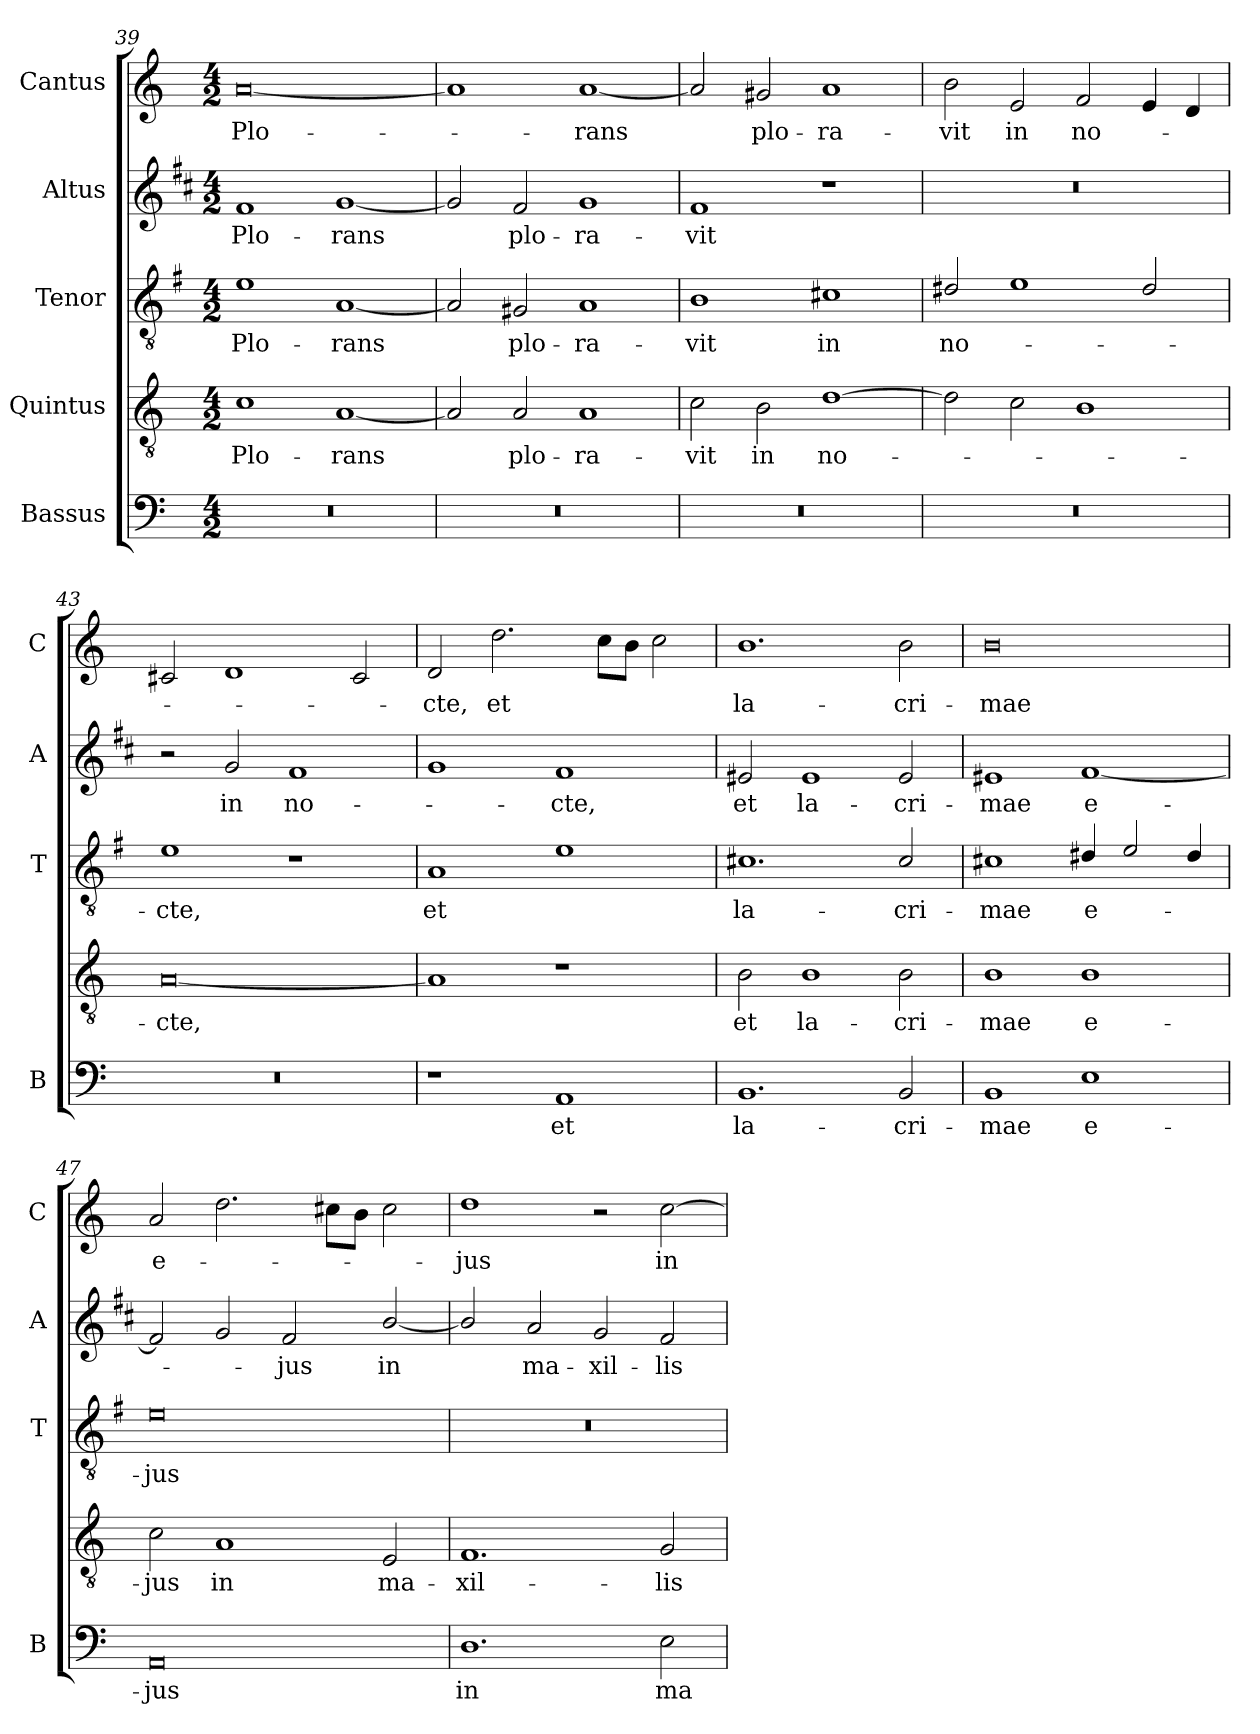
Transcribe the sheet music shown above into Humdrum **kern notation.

**kern	**text	**kern	**text	**kern	**text	**kern	**text	**kern	**text
*part5	*part5	*part4	*part4	*part3	*part3	*part2	*part2	*part1	*part1
*staff5	*staff5	*staff4	*staff4	*staff3	*staff3	*staff2	*staff2	*staff1	*staff1
*I"Bassus	*	*I"Quintus	*	*I"Tenor	*	*I"Altus	*	*I"Cantus	*
*I'B	*	*	*	*I'T	*	*I'A	*	*I'C	*
*clefF4	*	*clefGv2	*	*clefGv2	*	*clefG2	*	*clefG2	*
*	*	*	*	*ITrd4c7	*	*ITrd1c2	*	*	*
*k[]	*	*k[]	*	*k[]	*	*k[]	*	*k[]	*
*C:	*	*C:	*	*C:	*	*C:	*	*C:	*
*M4/2	*	*M4/2	*	*M4/2	*	*M4/2	*	*M4/2	*
=39	=39	=39	=39	=39	=39	=39	=39	=39	=39
!	!	!	!LO:LY:b	!	!LO:LY:b	!	!LO:LY:b	!	!LO:LY:b
0r	.	1c	Plo-	1A	Plo-	1e	Plo-	[0a	Plo-
!	!	!	!LO:LY:b	!	!LO:LY:b	!	!LO:LY:b	!	!
.	.	[1A	-rans	[1D	-rans	[1f	-rans	.	.
=40	=40	=40	=40	=40	=40	=40	=40	=40	=40
0r	.	2A/]	.	2D/]	.	2f/]	.	1a]	.
!	!	!	!LO:LY:b	!	!LO:LY:b	!	!LO:LY:b	!	!
.	.	2A/	plo-	2C#X/	plo-	2e/	plo-	.	.
!	!	!	!LO:LY:b	!	!LO:LY:b	!	!LO:LY:b	!	!LO:LY:b
.	.	1A	-ra-	1D	-ra-	1f	-ra-	[1a	-rans
!!LO:PB:g=z
=41	=41	=41	=41	=41	=41	=41	=41	=41	=41
!	!	!	!LO:LY:b	!	!LO:LY:b	!	!LO:LY:b	!	!
0r	.	2c\	-vit	1E	-vit	1e	-vit	2a/]	.
!	!	!	!LO:LY:b	!	!	!	!	!	!LO:LY:b
.	.	2B\	in	.	.	.	.	2g#X/	plo-
!	!	!	!LO:LY:b	!	!LO:LY:b	!	!	!	!LO:LY:b
.	.	[1d	no-	1F#X	in	1r	.	1a	-ra-
=42	=42	=42	=42	=42	=42	=42	=42	=42	=42
!	!	!	!	!	!LO:LY:b	!	!	!	!LO:LY:b
0r	.	2d\]	.	2G#X/	no-	0r	.	2b\	-vit
!	!	!	!	!	!	!	!	!	!LO:LY:b
.	.	2c\	.	1A	.	.	.	2e/	in
!	!	!	!	!	!	!	!	!	!LO:LY:b
.	.	1B	.	.	.	.	.	2f/	no-
.	.	.	.	2G#/	.	.	.	4e/	.
.	.	.	.	.	.	.	.	4d/	.
=43	=43	=43	=43	=43	=43	=43	=43	=43	=43
!	!	!	!LO:LY:b	!	!LO:LY:b	!	!	!	!
0r	.	[0A	-cte,	1A	-cte,	2r	.	2c#X/	.
!	!	!	!	!	!	!	!LO:LY:b	!	!
.	.	.	.	.	.	2f/	in	1d	.
!	!	!	!	!	!	!	!LO:LY:b	!	!
.	.	.	.	1r	.	1e	no-	.	.
.	.	.	.	.	.	.	.	2c#/	.
=44	=44	=44	=44	=44	=44	=44	=44	=44	=44
!	!	!	!	!	!LO:LY:b	!	!	!	!LO:LY:b
1r	.	1A]	.	1D	et	1f	.	2d/	-cte,
!	!	!	!	!	!	!	!	!	!LO:LY:b
.	.	.	.	.	.	.	.	2.dd\	et
!	!LO:LY:b	!	!	!	!	!	!LO:LY:b	!	!
1AA	et	1r	.	1A	.	1e	-cte,	.	.
.	.	.	.	.	.	.	.	8cc\L	.
.	.	.	.	.	.	.	.	8b\J	.
.	.	.	.	.	.	.	.	2cc\	.
=45	=45	=45	=45	=45	=45	=45	=45	=45	=45
!	!LO:LY:b	!	!LO:LY:b	!	!LO:LY:b	!	!LO:LY:b	!	!LO:LY:b
1.BB	la-	2B\	et	1.F#X	la-	2d#X/	et	1.b	la-
!	!	!	!LO:LY:b	!	!	!	!LO:LY:b	!	!
.	.	1B	la-	.	.	1d#	la-	.	.
!	!LO:LY:b	!	!LO:LY:b	!	!LO:LY:b	!	!LO:LY:b	!	!LO:LY:b
2BB/	-cri-	2B\	-cri-	2F#/	-cri-	2d#/	-cri-	2b\	-cri-
!!LO:LB:g=z
=46	=46	=46	=46	=46	=46	=46	=46	=46	=46
!	!LO:LY:b	!	!LO:LY:b	!	!LO:LY:b	!	!LO:LY:b	!	!LO:LY:b
1BB	-mae	1B	-mae	1F#X	-mae	1d#X	-mae	0b	-mae
!	!LO:LY:b	!	!LO:LY:b	!	!LO:LY:b	!	!LO:LY:b	!	!
1E	e-	1B	e-	4G#X/	e-	[1e	e-	.	.
.	.	.	.	2A/	.	.	.	.	.
.	.	.	.	4G#/	.	.	.	.	.
=47	=47	=47	=47	=47	=47	=47	=47	=47	=47
!	!LO:LY:b	!	!LO:LY:b	!	!LO:LY:b	!	!	!	!LO:LY:b
0AA	-jus	2c\	-jus	0A	-jus	2e/]	.	2a/	e-
!	!	!	!LO:LY:b	!	!	!	!	!	!
.	.	1A	in	.	.	2f/	.	2.dd\	.
!	!	!	!	!	!	!	!LO:LY:b	!	!
.	.	.	.	.	.	2e/	-jus	.	.
.	.	.	.	.	.	.	.	8cc#X\L	.
.	.	.	.	.	.	.	.	8b\J	.
!	!	!	!LO:LY:b	!	!	!	!LO:LY:b	!	!
.	.	2E/	ma-	.	.	[2a/	in	2cc#\	.
=48	=48	=48	=48	=48	=48	=48	=48	=48	=48
!	!LO:LY:b	!	!LO:LY:b	!	!	!	!	!	!LO:LY:b
1.D	in	1.F	-xil-	0r	.	2a/]	.	1dd	-jus
!	!	!	!	!	!	!	!LO:LY:b	!	!
.	.	.	.	.	.	2g/	ma-	.	.
!	!	!	!	!	!	!	!LO:LY:b	!	!
.	.	.	.	.	.	2f/	-xil-	2r	.
!	!LO:LY:b	!	!LO:LY:b	!	!	!	!LO:LY:b	!	!LO:LY:b
2E\	ma-	2G/	-lis	.	.	2e/	-lis	[2cc\	in
=	=	=	=	=	=	=	=	=	=
*-	*-	*-	*-	*-	*-	*-	*-	*-	*-
